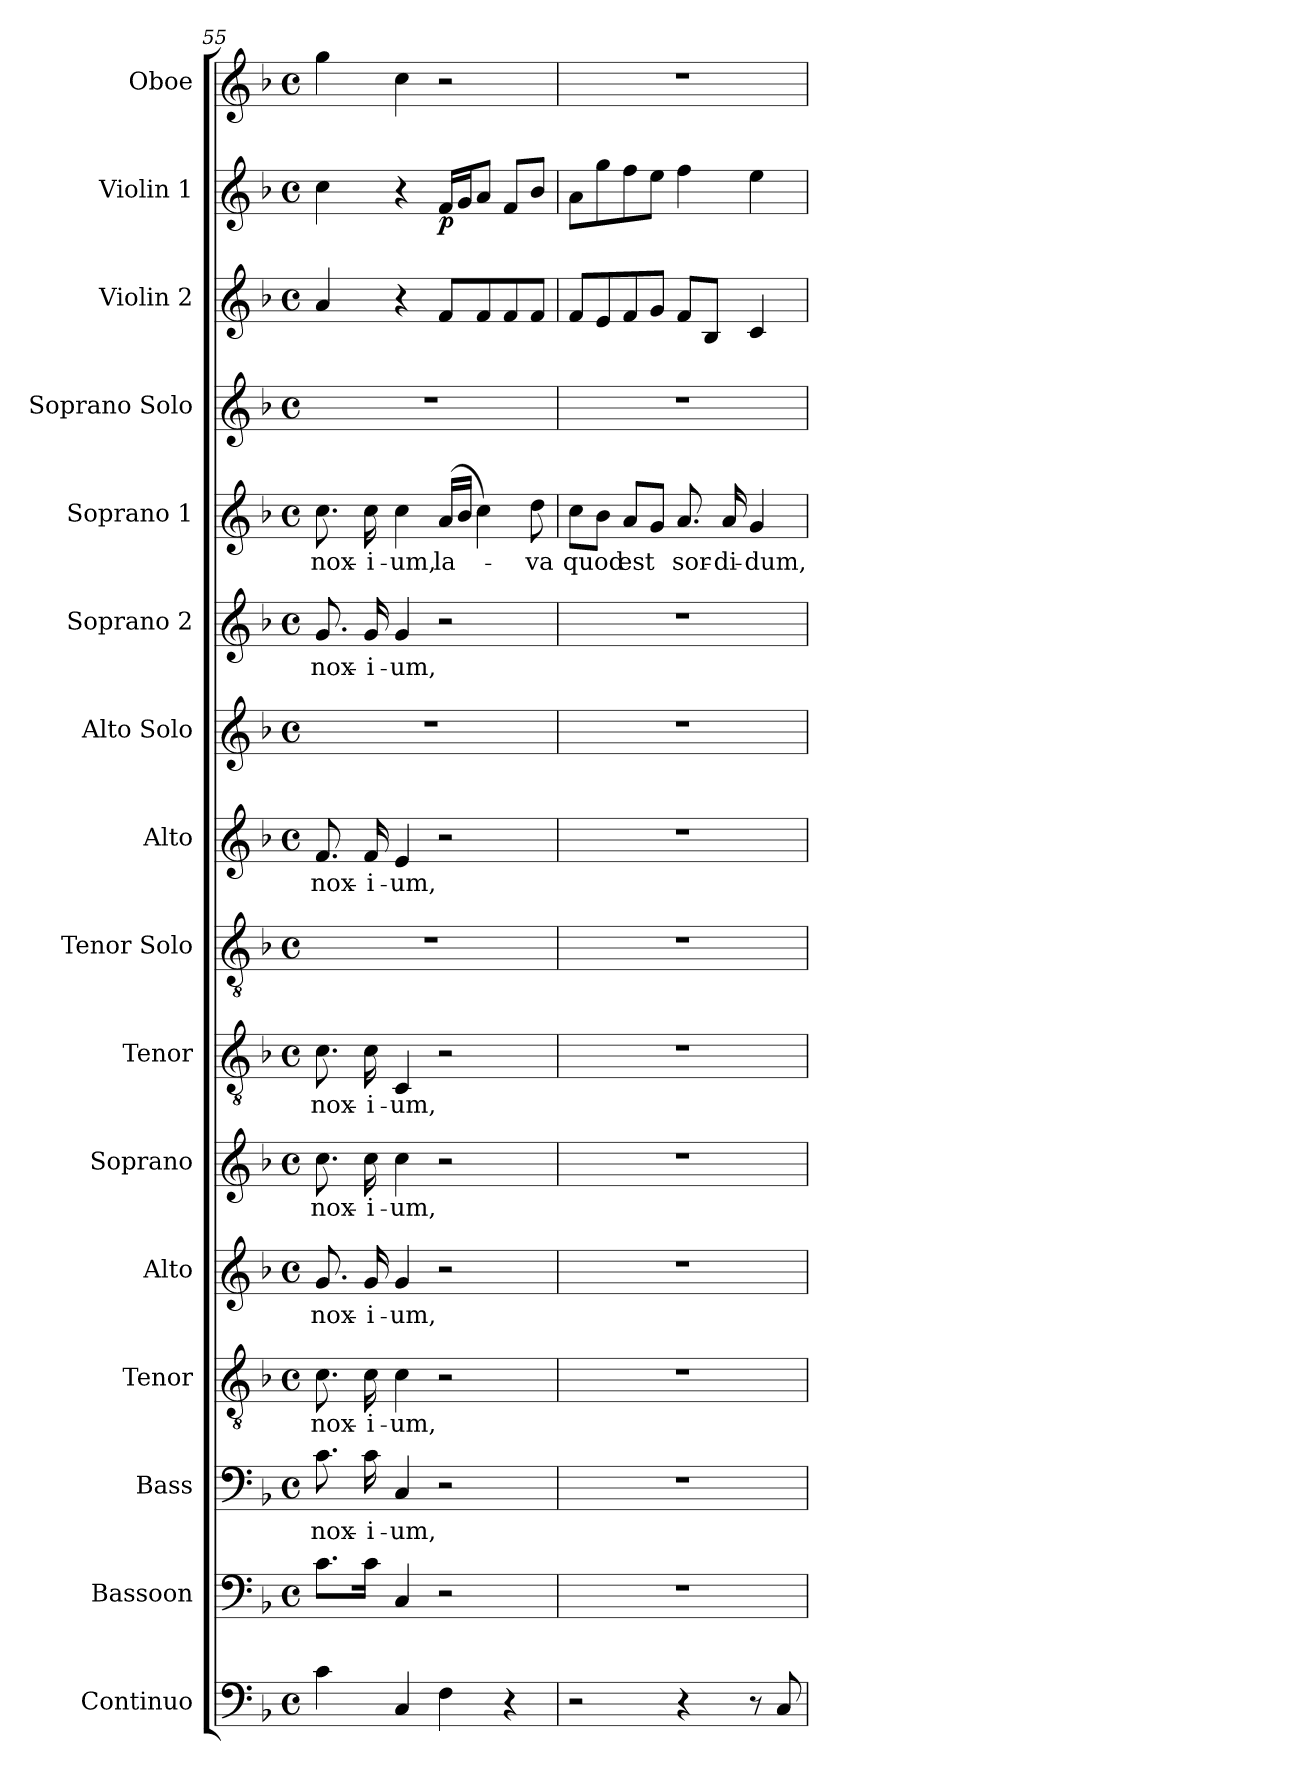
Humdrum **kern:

**kern	**kern	**kern	**text	**kern	**text	**kern	**text	**kern	**text	**kern	**text	**kern	**kern	**text	**kern	**kern	**text	**kern	**text	**kern	**kern	**kern	**dynam	**kern
*part16	*part15	*part14	*part14	*part13	*part13	*part12	*part12	*part11	*part11	*part10	*part10	*part9	*part8	*part8	*part7	*part6	*part6	*part5	*part5	*part4	*part3	*part2	*part2	*part1
*staff16	*staff15	*staff14	*staff14	*staff13	*staff13	*staff12	*staff12	*staff11	*staff11	*staff10	*staff10	*staff9	*staff8	*staff8	*staff7	*staff6	*staff6	*staff5	*staff5	*staff4	*staff3	*staff2	*staff2	*staff1
*I"Continuo	*I"Bassoon	*I"Bass	*	*I"Tenor	*	*I"Alto	*	*I"Soprano	*	*I"Tenor	*	*I"Tenor Solo	*I"Alto	*	*I"Alto Solo	*I"Soprano 2	*	*I"Soprano 1	*	*I"Soprano Solo	*I"Violin 2	*I"Violin 1	*	*I"Oboe
*I'Cont.	*I'Bsn.	*I'B.	*	*I'T.	*	*I'A.	*	*I'S.	*	*I'T.	*	*I'T. Solo	*I'A.	*	*I'A.  Solo	*I'S2.	*	*I'S1.	*	*I'S. Solo	*I'Vln. 2	*I'Vln. 1	*	*I'Ob.
*clefF4	*clefF4	*clefF4	*	*clefGv2	*	*clefG2	*	*clefG2	*	*clefGv2	*	*clefGv2	*clefG2	*	*clefG2	*clefG2	*	*clefG2	*	*clefG2	*clefG2	*clefG2	*	*clefG2
*	*	*	*	*ITrd7c12	*	*	*	*	*	*ITrd7c12	*	*ITrd7c12	*	*	*	*	*	*	*	*	*	*	*	*
*k[b-]	*k[b-]	*k[b-]	*	*k[b-]	*	*k[b-]	*	*k[b-]	*	*k[b-]	*	*k[b-]	*k[b-]	*	*k[b-]	*k[b-]	*	*k[b-]	*	*k[b-]	*k[b-]	*k[b-]	*	*k[b-]
*F:	*F:	*F:	*	*F:	*	*F:	*	*F:	*	*F:	*	*F:	*F:	*	*F:	*F:	*	*F:	*	*F:	*F:	*F:	*	*F:
*M4/4	*M4/4	*M4/4	*	*M4/4	*	*M4/4	*	*M4/4	*	*M4/4	*	*M4/4	*M4/4	*	*M4/4	*M4/4	*	*M4/4	*	*M4/4	*M4/4	*M4/4	*	*M4/4
*met(c)	*met(c)	*met(c)	*	*met(c)	*	*met(c)	*	*met(c)	*	*met(c)	*	*met(c)	*met(c)	*	*met(c)	*met(c)	*	*met(c)	*	*met(c)	*met(c)	*met(c)	*	*met(c)
=55	=55	=55	=55	=55	=55	=55	=55	=55	=55	=55	=55	=55	=55	=55	=55	=55	=55	=55	=55	=55	=55	=55	=55	=55
!	!	!	!LO:LY:b:color=#000000	!	!	!	!	!	!	!	!	!	!	!	!	!	!	!	!	!	!	!	!	!
!	!	!	!	!	!LO:LY:b:color=#000000	!	!	!	!	!	!	!	!	!	!	!	!	!	!	!	!	!	!	!
!	!	!	!	!	!	!	!LO:LY:b:color=#000000	!	!	!	!	!	!	!	!	!	!	!	!	!	!	!	!	!
!	!	!	!	!	!	!	!	!	!LO:LY:b:color=#000000	!	!	!	!	!	!	!	!	!	!	!	!	!	!	!
!	!	!	!	!	!	!	!	!	!	!	!LO:LY:b:color=#000000	!	!	!	!	!	!	!	!	!	!	!	!	!
!	!	!	!	!	!	!	!	!	!	!	!	!	!	!LO:LY:b:color=#000000	!	!	!	!	!	!	!	!	!	!
!	!	!	!	!	!	!	!	!	!	!	!	!	!	!	!	!	!LO:LY:b:color=#000000	!	!	!	!	!	!	!
!	!	!	!	!	!	!	!	!	!	!	!	!	!	!	!	!	!	!	!LO:LY:b:color=#000000	!	!	!	!	!
4ci\	8.ci\L	8.ci\	-nox-	8.Ci\	-nox-	8.gi/	-nox-	8.cci\	-nox-	8.Ci\	-nox-	1r	8.fi/	-nox-	1r	8.gi/	-nox-	8.cci\	-nox-	1r	4ai/	4cci\	.	4ggi\
!	!	!	!LO:LY:b:color=#000000	!	!	!	!	!	!	!	!	!	!	!	!	!	!	!	!	!	!	!	!	!
!	!	!	!	!	!LO:LY:b:color=#000000	!	!	!	!	!	!	!	!	!	!	!	!	!	!	!	!	!	!	!
!	!	!	!	!	!	!	!LO:LY:b:color=#000000	!	!	!	!	!	!	!	!	!	!	!	!	!	!	!	!	!
!	!	!	!	!	!	!	!	!	!LO:LY:b:color=#000000	!	!	!	!	!	!	!	!	!	!	!	!	!	!	!
!	!	!	!	!	!	!	!	!	!	!	!LO:LY:b:color=#000000	!	!	!	!	!	!	!	!	!	!	!	!	!
!	!	!	!	!	!	!	!	!	!	!	!	!	!	!LO:LY:b:color=#000000	!	!	!	!	!	!	!	!	!	!
!	!	!	!	!	!	!	!	!	!	!	!	!	!	!	!	!	!LO:LY:b:color=#000000	!	!	!	!	!	!	!
!	!	!	!	!	!	!	!	!	!	!	!	!	!	!	!	!	!	!	!LO:LY:b:color=#000000	!	!	!	!	!
.	16ci\Jk	16ci\	-i-	16Ci\	-i-	16gi/	-i-	16cci\	-i-	16Ci\	-i-	.	16fi/	-i-	.	16gi/	-i-	16cci\	-i-	.	.	.	.	.
!	!	!	!LO:LY:b:color=#000000	!	!	!	!	!	!	!	!	!	!	!	!	!	!	!	!	!	!	!	!	!
!	!	!	!	!	!LO:LY:b:color=#000000	!	!	!	!	!	!	!	!	!	!	!	!	!	!	!	!	!	!	!
!	!	!	!	!	!	!	!LO:LY:b:color=#000000	!	!	!	!	!	!	!	!	!	!	!	!	!	!	!	!	!
!	!	!	!	!	!	!	!	!	!LO:LY:b:color=#000000	!	!	!	!	!	!	!	!	!	!	!	!	!	!	!
!	!	!	!	!	!	!	!	!	!	!	!LO:LY:b:color=#000000	!	!	!	!	!	!	!	!	!	!	!	!	!
!	!	!	!	!	!	!	!	!	!	!	!	!	!	!LO:LY:b:color=#000000	!	!	!	!	!	!	!	!	!	!
!	!	!	!	!	!	!	!	!	!	!	!	!	!	!	!	!	!LO:LY:b:color=#000000	!	!	!	!	!	!	!
!	!	!	!	!	!	!	!	!	!	!	!	!	!	!	!	!	!	!	!LO:LY:b:color=#000000	!	!	!	!	!
4Ci/	4Ci/	4Ci/	-um,	4Ci\	-um,	4gi/	-um,	4cci\	-um,	4CCi/	-um,	.	4ei/	-um,	.	4gi/	-um,	4cci\	-um,	.	4r	4r	.	4cci\
!	!	!	!	!	!	!	!	!	!	!	!	!	!	!	!	!	!	!	!LO:LY:b:color=#000000	!	!	!	!	!
4Fi\	2r	2r	.	2r	.	2r	.	2r	.	2r	.	.	2r	.	.	2r	.	(16ai/LL	la-	.	8fi/L	16fi/LL	p	2r
.	.	.	.	.	.	.	.	.	.	.	.	.	.	.	.	.	.	16b-i/JJ	.	.	.	16gi/J	.	.
.	.	.	.	.	.	.	.	.	.	.	.	.	.	.	.	.	.	4cci\)	.	.	8fi/	8ai/J	.	.
4r	.	.	.	.	.	.	.	.	.	.	.	.	.	.	.	.	.	.	.	.	8fi/	8fi/L	.	.
!	!	!	!	!	!	!	!	!	!	!	!	!	!	!	!	!	!	!	!LO:LY:b:color=#000000	!	!	!	!	!
.	.	.	.	.	.	.	.	.	.	.	.	.	.	.	.	.	.	8ddi\	-va	.	8fi/J	8b-i/J	.	.
=56	=56	=56	=56	=56	=56	=56	=56	=56	=56	=56	=56	=56	=56	=56	=56	=56	=56	=56	=56	=56	=56	=56	=56	=56
!	!	!	!	!	!	!	!	!	!	!	!	!	!	!	!	!	!	!	!LO:LY:b:color=#000000	!	!	!	!	!
2r	1r	1r	.	1r	.	1r	.	1r	.	1r	.	1r	1r	.	1r	1r	.	8cci\L	quod	1r	8fi/L	8ai\L	.	1r
.	.	.	.	.	.	.	.	.	.	.	.	.	.	.	.	.	.	8b-i\J	.	.	8ei/	8ggi\	.	.
!	!	!	!	!	!	!	!	!	!	!	!	!	!	!	!	!	!	!	!LO:LY:b:color=#000000	!	!	!	!	!
.	.	.	.	.	.	.	.	.	.	.	.	.	.	.	.	.	.	8ai/L	est	.	8fi/	8ffi\	.	.
.	.	.	.	.	.	.	.	.	.	.	.	.	.	.	.	.	.	8gi/J	.	.	8gi/J	8eei\J	.	.
!	!	!	!	!	!	!	!	!	!	!	!	!	!	!	!	!	!	!	!LO:LY:b:color=#000000	!	!	!	!	!
4r	.	.	.	.	.	.	.	.	.	.	.	.	.	.	.	.	.	8.ai/	sor-	.	8fi/L	4ffi\	.	.
.	.	.	.	.	.	.	.	.	.	.	.	.	.	.	.	.	.	.	.	.	8B-i/J	.	.	.
!	!	!	!	!	!	!	!	!	!	!	!	!	!	!	!	!	!	!	!LO:LY:b:color=#000000	!	!	!	!	!
.	.	.	.	.	.	.	.	.	.	.	.	.	.	.	.	.	.	16ai/	-di-	.	.	.	.	.
!	!	!	!	!	!	!	!	!	!	!	!	!	!	!	!	!	!	!	!LO:LY:b:color=#000000	!	!	!	!	!
8r	.	.	.	.	.	.	.	.	.	.	.	.	.	.	.	.	.	4gi/	-dum,	.	4ci/	4eei\	.	.
8Ci/	.	.	.	.	.	.	.	.	.	.	.	.	.	.	.	.	.	.	.	.	.	.	.	.
=	=	=	=	=	=	=	=	=	=	=	=	=	=	=	=	=	=	=	=	=	=	=	=	=
*-	*-	*-	*-	*-	*-	*-	*-	*-	*-	*-	*-	*-	*-	*-	*-	*-	*-	*-	*-	*-	*-	*-	*-	*-
